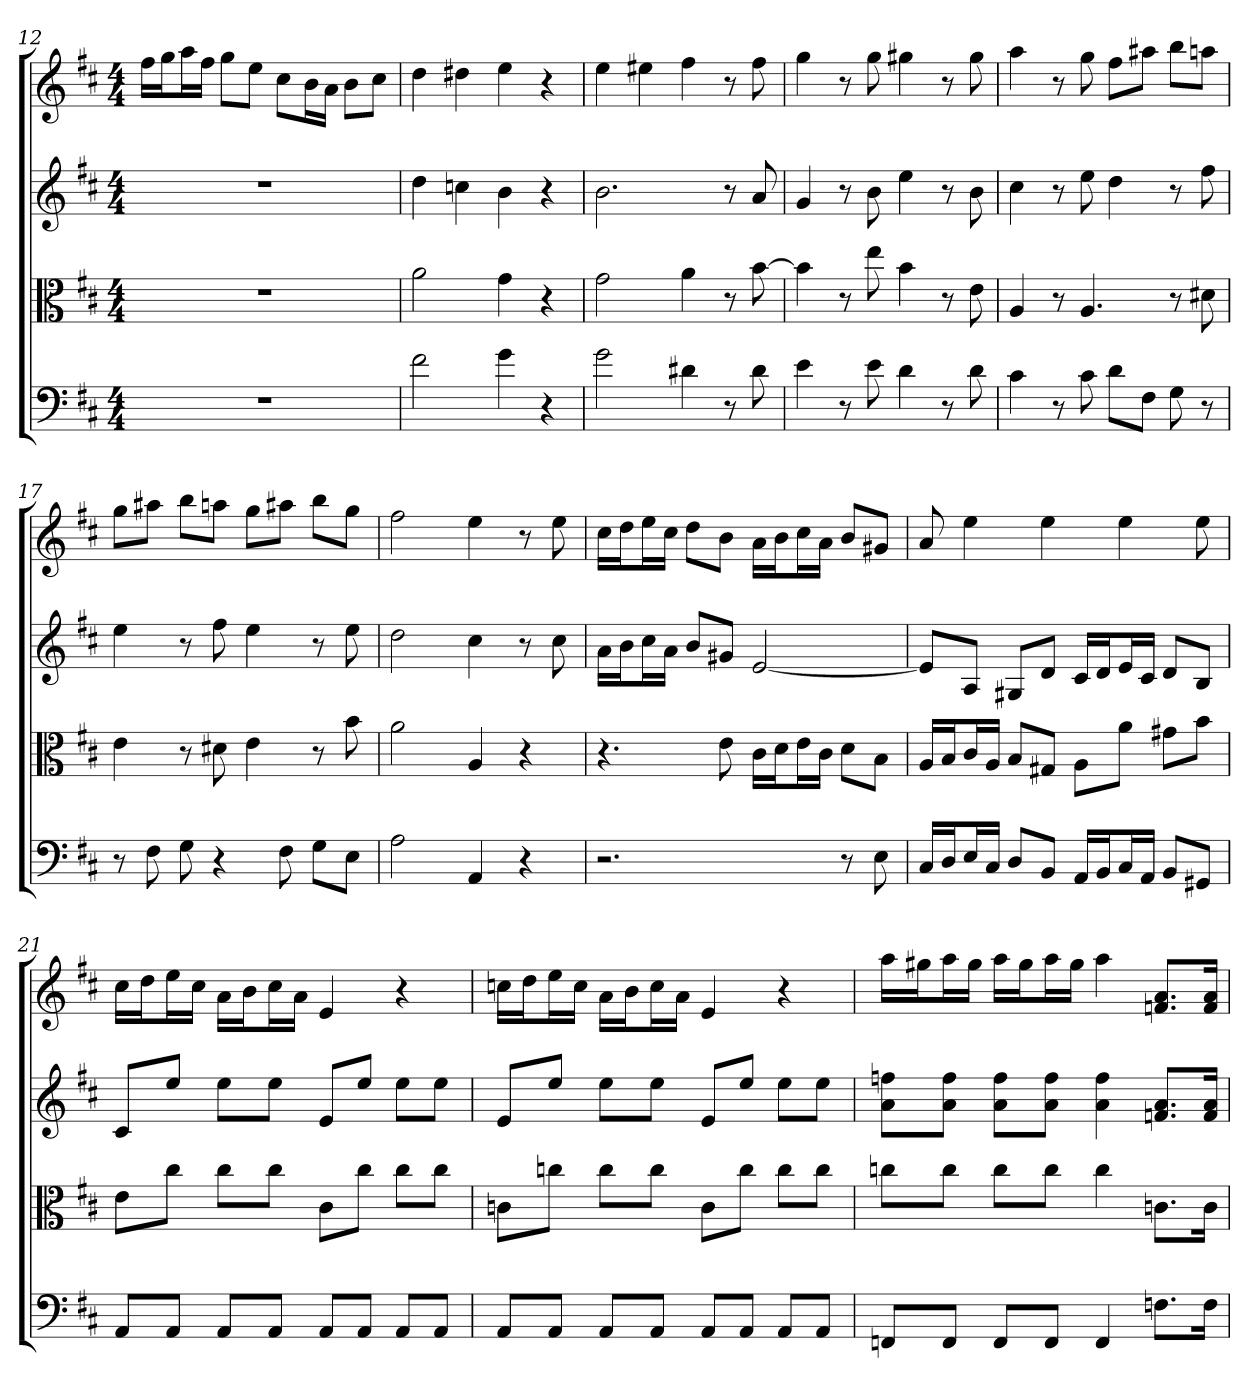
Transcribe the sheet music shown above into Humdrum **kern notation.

**kern	**kern	**kern	**kern
*part4	*part3	*part2	*part1
*staff4	*staff3	*staff2	*staff1
*clefF4	*clefC3	*	*
*k[f#c#]	*k[f#c#]	*k[f#c#]	*k[f#c#]
*D:	*D:	*D:	*D:
*M4/4	*M4/4	*M4/4	*M4/4
=12	=12	=12	=12
1r	1r	1r	16ff#LL
.	.	.	16ggJ
.	.	.	16aaL
.	.	.	16ff#JJ
.	.	.	8ggL
.	.	.	8eeJ
.	.	.	8cc#L
.	.	.	16bL
.	.	.	16aJJ
.	.	.	8bL
.	.	.	8cc#J
=13	=13	=13	=13
2f#	2a	4dd	4dd
.	.	4ccn	4dd#X
4g	4g	4b	4ee
4r	4r	4r	4r
=14	=14	=14	=14
2g	2g	2.b	4ee
.	.	.	4ee#X
4d#X	4a	.	4ff#
8r	8r	8r	8r
8d#	[8b	8a	8ff#
=15	=15	=15	=15
4e	4b]	4g	4gg
8r	8r	8r	8r
8e	8ee	8b	8gg
4d	4b	4ee	4gg#X
8r	8r	8r	8r
8d	8e	8b	8gg#
=16	=16	=16	=16
4c#	4A	4cc#	4aa
8r	8r	8r	8r
8c#	4.A	8ee	8gg
8d\L	.	4dd	8ff#L
8F#\J	.	.	8aa#XJ
8G	8r	8r	8bbL
8r	8d#X	8ff#	8aanJ
=17	=17	=17	=17
8r	4e	4ee	8ggL
8F#	.	.	8aa#XJ
8G	8r	8r	8bbL
4r	8d#X	8ff#	8aanJ
.	4e	4ee	8ggL
8F#	.	.	8aa#XJ
8G\L	8r	8r	8bbL
8E\J	8b	8ee	8ggJ
=18	=18	=18	=18
2A	2a	2dd	2ff#
4AA	4A	4cc#	4ee
4r	4r	8r	8r
.	.	8cc#	8ee
=19	=19	=19	=19
2.r	4.r	16aLL	16cc#LL
.	.	16bJ	16ddJ
.	.	16cc#L	16eeL
.	.	16aJJ	16cc#JJ
.	.	8bL	8ddL
.	8e	8g#XJ	8bJ
.	16c#\LL	[2e	16aLL
.	16d\J	.	16bJ
.	16e\L	.	16cc#L
.	16c#\JJ	.	16aJJ
8r	8d\L	.	8bL
8E	8B\J	.	8g#XJ
=20	=20	=20	=20
16C#/LL	16A/LL	8eL]	8a
16D/J	16B/J	.	.
16E/L	16c#/L	8AJ	4ee
16C#/JJ	16A/JJ	.	.
8D/L	8B/L	8G#XL	.
8BB/J	8G#X/J	8dJ	4ee
16AA/LL	8A\L	16c#LL	.
16BB/J	.	16dJ	.
16C#/L	8a\J	16eL	4ee
16AA/JJ	.	16c#JJ	.
8BB/L	8g#X\L	8dL	.
8GG#X/J	8b\J	8BJ	8ee
=21	=21	=21	=21
8AA/L	8e\L	8c#L	16cc#LL
.	.	.	16ddJ
8AA/J	8cc#\J	8eeJ	16eeL
.	.	.	16cc#JJ
8AA/L	8cc#\L	8eeL	16aLL
.	.	.	16bJ
8AA/J	8cc#\J	8eeJ	16cc#L
.	.	.	16aJJ
8AA/L	8c#\L	8eL	4e
8AA/J	8cc#\J	8eeJ	.
8AA/L	8cc#\L	8eeL	4r
8AA/J	8cc#\J	8eeJ	.
=22	=22	=22	=22
8AA/L	8cn\L	8eL	16ccnLL
.	.	.	16ddJ
8AA/J	8ccn\J	8eeJ	16eeL
.	.	.	16ccJJ
8AA/L	8cc\L	8eeL	16aLL
.	.	.	16bJ
8AA/J	8cc\J	8eeJ	16ccL
.	.	.	16aJJ
8AA/L	8c\L	8eL	4e
8AA/J	8cc\J	8eeJ	.
8AA/L	8cc\L	8eeL	4r
8AA/J	8cc\J	8eeJ	.
=23	=23	=23	=23
8FFn/L	8ccn\L	8a 8ffnL	16aaLL
.	.	.	16gg#XJ
8FF/J	8cc\J	8a 8ffJ	16aaL
.	.	.	16gg#JJ
8FF/L	8cc\L	8a 8ffL	16aaLL
.	.	.	16gg#J
8FF/J	8cc\J	8a 8ffJ	16aaL
.	.	.	16gg#JJ
4FF	4cc	4a 4ff	4aa
8.Fn\L	8.cn\L	8.fn 8.aL	8.fn 8.aL
16F\Jk	16c\Jk	16f 16aJk	16f 16aJk
=	=	=	=
*-	*-	*-	*-
